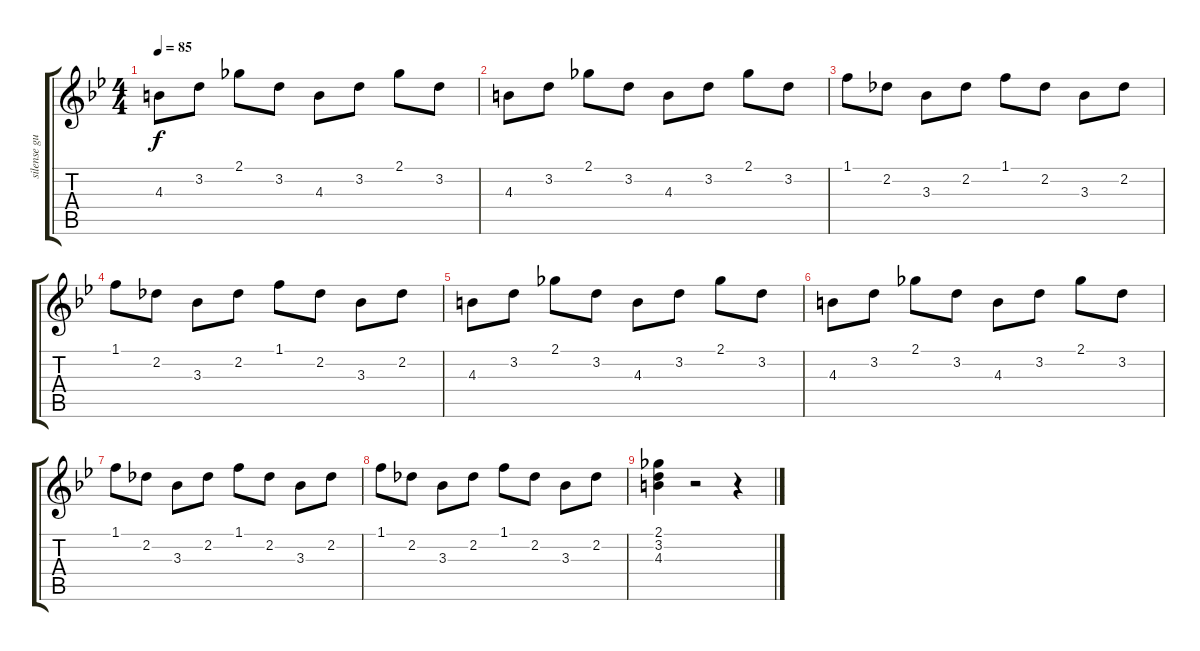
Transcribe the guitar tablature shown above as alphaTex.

\track ("silense guittar" "silense gu") {instrument acousticguitarsteel}
\staff {score tabs}
\tuning (E4 B3 G3 D3 A2 E2) {hide}
\ts (4 4)
\tempo 85
\clef g2
\ks gminor
4.3.8{dy f} 3.2.8 2.1.8 3.2.8 4.3.8 3.2.8 2.1.8 3.2.8 |
4.3.8 3.2.8 2.1.8 3.2.8 4.3.8 3.2.8 2.1.8 3.2.8 |
1.1.8 2.2.8 3.3.8 2.2.8 1.1.8 2.2.8 3.3.8 2.2.8 |
1.1.8 2.2.8 3.3.8 2.2.8 1.1.8 2.2.8 3.3.8 2.2.8 |
4.3.8 3.2.8 2.1.8 3.2.8 4.3.8 3.2.8 2.1.8 3.2.8 |
4.3.8 3.2.8 2.1.8 3.2.8 4.3.8 3.2.8 2.1.8 3.2.8 |
1.1.8 2.2.8 3.3.8 2.2.8 1.1.8 2.2.8 3.3.8 2.2.8 |
1.1.8 2.2.8 3.3.8 2.2.8 1.1.8 2.2.8 3.3.8 2.2.8 |
(2.1 3.2 4.3).4 r.2 r.4
